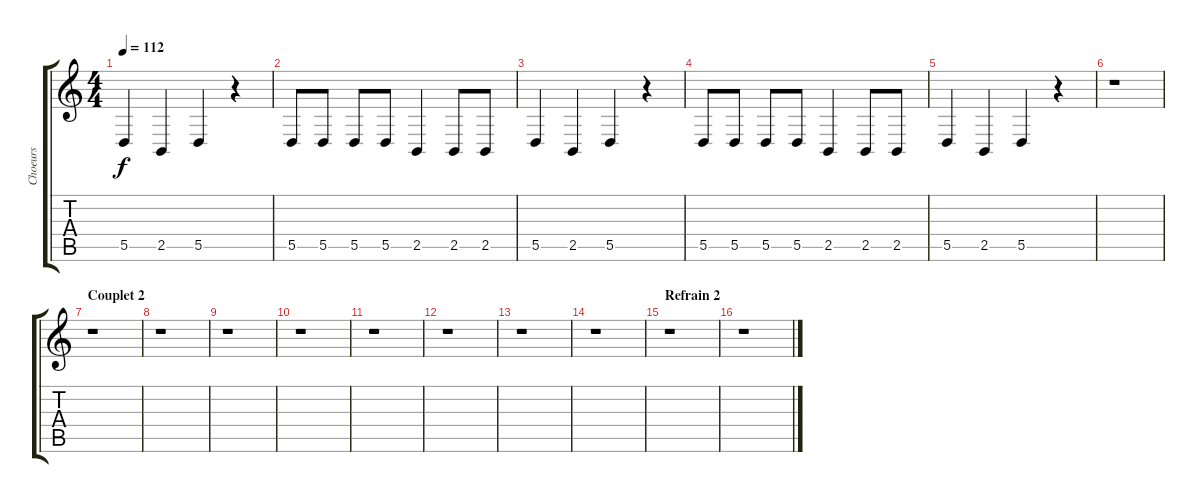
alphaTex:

\track ("Choeurs" "Choeurs") {instrument tenorsax}
\staff {score tabs}
\tuning (E4 B3 G3 D3 A2 E2) {hide}
\ts (4 4)
\tempo 112
\clef g2
\ks c
5.5.4{dy f} 2.5.4 5.5.4 r.4 |
5.5.8 5.5.8 5.5.8 5.5.8 2.5.4 2.5.8 2.5.8 |
5.5.4 2.5.4 5.5.4 r.4 |
5.5.8 5.5.8 5.5.8 5.5.8 2.5.4 2.5.8 2.5.8 |
5.5.4 2.5.4 5.5.4 r.4 |
r.1 |
\section ("" "Couplet 2")
r.1 |
r.1 |
r.1 |
r.1 |
r.1 |
r.1 |
r.1 |
r.1 |
\section ("" "Refrain 2")
r.1 |
r.1
